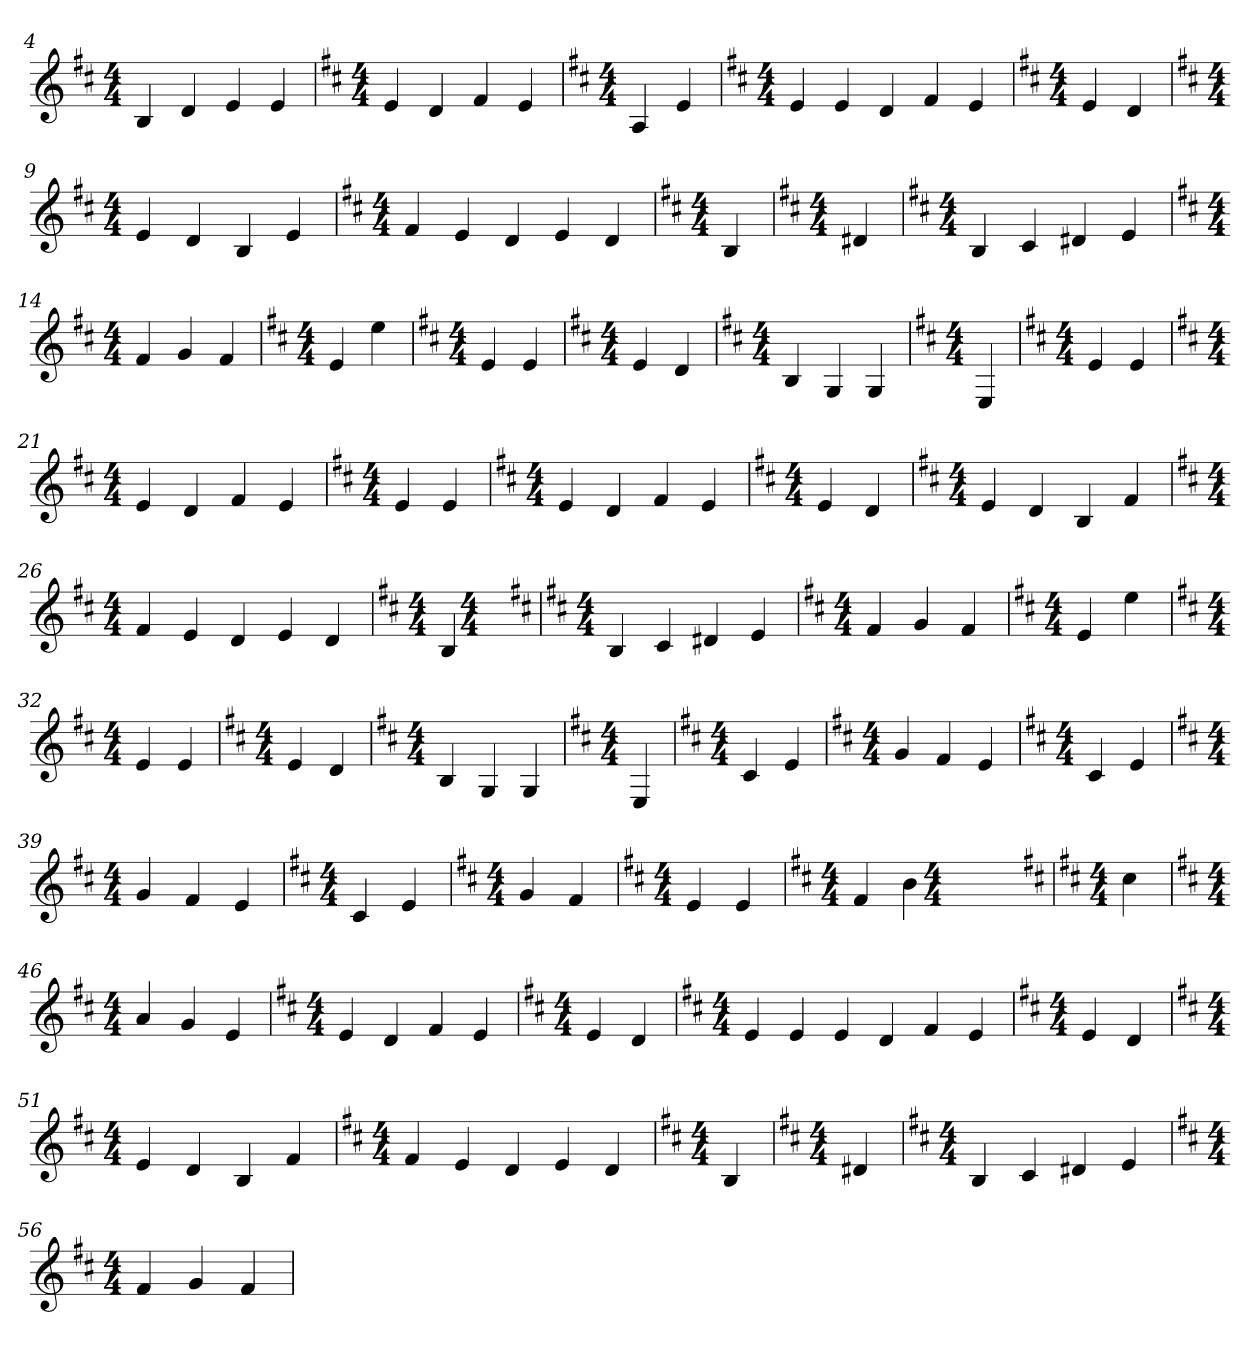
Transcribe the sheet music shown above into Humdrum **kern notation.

**kern
*part1
*staff1
*k[f#c#]
*E:dor
*M4/4
*k[f#c#]
*E:dor
*M4/4
*k[f#c#]
*E:dor
*M4/4
=4
*k[f#c#]
*E:dor
*M4/4
4B
4d
4e
4e
=5
*k[f#c#]
*E:dor
*M4/4
4e
4d
4f#
4e
=6
*k[f#c#]
*E:dor
*M4/4
4A
4e
=7
*k[f#c#]
*E:dor
*M4/4
4e
4e
4d
4f#
4e
=8
*k[f#c#]
*E:dor
*M4/4
4e
4d
=9
*k[f#c#]
*E:dor
*M4/4
4e
4d
4B
4e
=10
*k[f#c#]
*E:dor
*M4/4
4f#
4e
4d
4e
4d
=11
*k[f#c#]
*E:dor
*M4/4
4B
=12
*k[f#c#]
*E:dor
*M4/4
4d#X
=13
*k[f#c#]
*E:dor
*M4/4
4B
4c#
4d#X
4e
=14
*k[f#c#]
*E:dor
*M4/4
4f#
4g
4f#
=15
*k[f#c#]
*E:dor
*M4/4
4e
4ee
=16
*k[f#c#]
*E:dor
*M4/4
4e
4e
=17
*k[f#c#]
*E:dor
*M4/4
4e
4d
=18
*k[f#c#]
*E:dor
*M4/4
4B
4G
4G
=19
*k[f#c#]
*E:dor
*M4/4
4E
=20
*k[f#c#]
*E:dor
*M4/4
4e
4e
=21
*k[f#c#]
*E:dor
*M4/4
4e
4d
4f#
4e
=22
*k[f#c#]
*E:dor
*M4/4
4e
4e
=23
*k[f#c#]
*E:dor
*M4/4
4e
4d
4f#
4e
=24
*k[f#c#]
*E:dor
*M4/4
4e
4d
=25
*k[f#c#]
*E:dor
*M4/4
4e
4d
4B
4f#
=26
*k[f#c#]
*E:dor
*M4/4
4f#
4e
4d
4e
4d
=27
*k[f#c#]
*E:dor
*M4/4
4B
*k[f#c#]
*E:dor
*M4/4
=29
*k[f#c#]
*E:dor
*M4/4
4B
4c#
4d#X
4e
=30
*k[f#c#]
*E:dor
*M4/4
4f#
4g
4f#
=31
*k[f#c#]
*E:dor
*M4/4
4e
4ee
=32
*k[f#c#]
*E:dor
*M4/4
4e
4e
=33
*k[f#c#]
*E:dor
*M4/4
4e
4d
=34
*k[f#c#]
*E:dor
*M4/4
4B
4G
4G
=35
*k[f#c#]
*E:dor
*M4/4
4E
=36
*k[f#c#]
*E:dor
*M4/4
4c#
4e
=37
*k[f#c#]
*E:dor
*M4/4
4g
4f#
4e
=38
*k[f#c#]
*E:dor
*M4/4
4c#
4e
=39
*k[f#c#]
*E:dor
*M4/4
4g
4f#
4e
=40
*k[f#c#]
*E:dor
*M4/4
4c#
4e
=41
*k[f#c#]
*E:dor
*M4/4
4g
4f#
=42
*k[f#c#]
*E:dor
*M4/4
4e
4e
=43
*k[f#c#]
*E:dor
*M4/4
4f#
4b
*k[f#c#]
*E:dor
*M4/4
=45
*k[f#c#]
*E:dor
*M4/4
4cc#
=46
*k[f#c#]
*E:dor
*M4/4
4a
4g
4e
=47
*k[f#c#]
*E:dor
*M4/4
4e
4d
4f#
4e
=48
*k[f#c#]
*E:dor
*M4/4
4e
4d
=49
*k[f#c#]
*E:dor
*M4/4
4e
4e
4e
4d
4f#
4e
=50
*k[f#c#]
*E:dor
*M4/4
4e
4d
=51
*k[f#c#]
*E:dor
*M4/4
4e
4d
4B
4f#
=52
*k[f#c#]
*E:dor
*M4/4
4f#
4e
4d
4e
4d
=53
*k[f#c#]
*E:dor
*M4/4
4B
=54
*k[f#c#]
*E:dor
*M4/4
4d#X
=55
*k[f#c#]
*E:dor
*M4/4
4B
4c#
4d#X
4e
=56
*k[f#c#]
*E:dor
*M4/4
4f#
4g
4f#
=
*-
